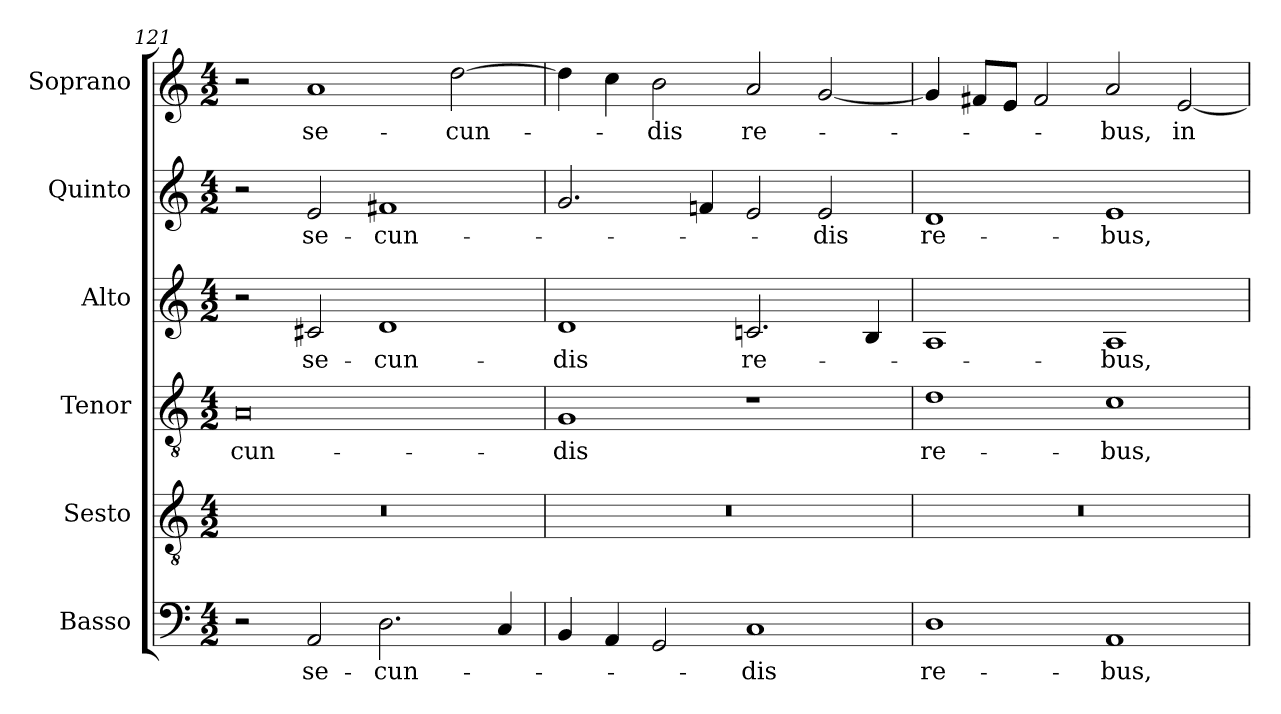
**kern	**text	**kern	**kern	**text	**kern	**text	**kern	**text	**kern	**text
*part6	*part6	*part5	*part4	*part4	*part3	*part3	*part2	*part2	*part1	*part1
*staff6	*staff6	*staff5	*staff4	*staff4	*staff3	*staff3	*staff2	*staff2	*staff1	*staff1
*I"Basso	*	*I"Sesto	*I"Tenor	*	*I"Alto	*	*I"Quinto	*	*I"Soprano	*
*I'B.	*	*I'Ss.	*I'T.	*	*I'A.	*	*I'Q.	*	*I'S.	*
*clefF4	*	*clefGv2	*clefGv2	*	*clefG2	*	*clefG2	*	*clefG2	*
*	*	*ITrd7c12	*ITrd7c12	*	*	*	*	*	*	*
*k[]	*	*k[]	*k[]	*	*k[]	*	*k[]	*	*k[]	*
*C:	*	*C:	*C:	*	*C:	*	*C:	*	*C:	*
*M4/2	*	*M4/2	*M4/2	*	*M4/2	*	*M4/2	*	*M4/2	*
=121	=121	=121	=121	=121	=121	=121	=121	=121	=121	=121
!	!	!LO:N:vis=1	!	!	!	!	!	!	!	!
!	!	!	!	!LO:LY:b:color=#000000	!	!	!	!	!	!
2r	.	0r	0AAi	-cun-	2r	.	2r	.	2r	.
!	!LO:LY:b:color=#000000	!	!	!	!	!	!	!	!	!
!	!	!	!	!	!	!LO:LY:b:color=#000000	!	!	!	!
!	!	!	!	!	!	!	!	!LO:LY:b:color=#000000	!	!
!	!	!	!	!	!	!	!	!	!	!LO:LY:b:color=#000000
2AAi/	se-	.	.	.	2c#Xi/	se-	2ei/	se-	1ai	se-
!	!LO:LY:b:color=#000000	!	!	!	!	!	!	!	!	!
!	!	!	!	!	!	!LO:LY:b:color=#000000	!	!	!	!
!	!	!	!	!	!	!	!	!LO:LY:b:color=#000000	!	!
2.Di\	-cun-	.	.	.	1di	-cun-	1f#Xi	-cun-	.	.
!	!	!	!	!	!	!	!	!	!	!LO:LY:b:color=#000000
.	.	.	.	.	.	.	.	.	[2ddi\	-cun-
4Ci/	.	.	.	.	.	.	.	.	.	.
!!LO:PB:g=z
=122	=122	=122	=122	=122	=122	=122	=122	=122	=122	=122
!	!	!LO:N:vis=1	!	!	!	!	!	!	!	!
!	!	!	!	!LO:LY:b:color=#000000	!	!	!	!	!	!
!	!	!	!	!	!	!LO:LY:b:color=#000000	!	!	!	!
4BBi/	.	0r	1GGi	-dis	1di	-dis	2.gi/	.	4ddi\]	.
4AAi/	.	.	.	.	.	.	.	.	4cci\	.
!	!	!	!	!	!	!	!	!	!	!LO:LY:b:color=#000000
2GGi/	.	.	.	.	.	.	.	.	2bi\	-dis
.	.	.	.	.	.	.	4fni/	.	.	.
!	!LO:LY:b:color=#000000	!	!	!	!	!	!	!	!	!
!	!	!	!	!	!	!LO:LY:b:color=#000000	!	!	!	!
!	!	!	!	!	!	!	!	!	!	!LO:LY:b:color=#000000
1Ci	-dis	.	1r	.	2.cni/	re-	2ei/	.	2ai/	re-
!	!	!	!	!	!	!	!	!LO:LY:b:color=#000000	!	!
.	.	.	.	.	.	.	2ei/	-dis	[2gi/	.
.	.	.	.	.	4Bi/	.	.	.	.	.
=123	=123	=123	=123	=123	=123	=123	=123	=123	=123	=123
!	!LO:LY:b:color=#000000	!LO:N:vis=1	!	!	!	!	!	!	!	!
!	!	!	!	!LO:LY:b:color=#000000	!	!	!	!	!	!
!	!	!	!	!	!	!	!	!LO:LY:b:color=#000000	!	!
1Di	re-	0r	1Di	re-	1Ai	.	1di	re-	4gi/]	.
.	.	.	.	.	.	.	.	.	8f#Xi/L	.
.	.	.	.	.	.	.	.	.	8ei/J	.
.	.	.	.	.	.	.	.	.	2f#i/	.
!	!LO:LY:b:color=#000000	!	!	!	!	!	!	!	!	!
!	!	!	!	!LO:LY:b:color=#000000	!	!	!	!	!	!
!	!	!	!	!	!	!LO:LY:b:color=#000000	!	!	!	!
!	!	!	!	!	!	!	!	!LO:LY:b:color=#000000	!	!
!	!	!	!	!	!	!	!	!	!	!LO:LY:b:color=#000000
1AAi	-bus,	.	1Ci	-bus,	1Ai	-bus,	1ei	-bus,	2ai/	-bus,
!	!	!	!	!	!	!	!	!	!	!LO:LY:b:color=#000000
.	.	.	.	.	.	.	.	.	[2ei/	in
=	=	=	=	=	=	=	=	=	=	=
*-	*-	*-	*-	*-	*-	*-	*-	*-	*-	*-
